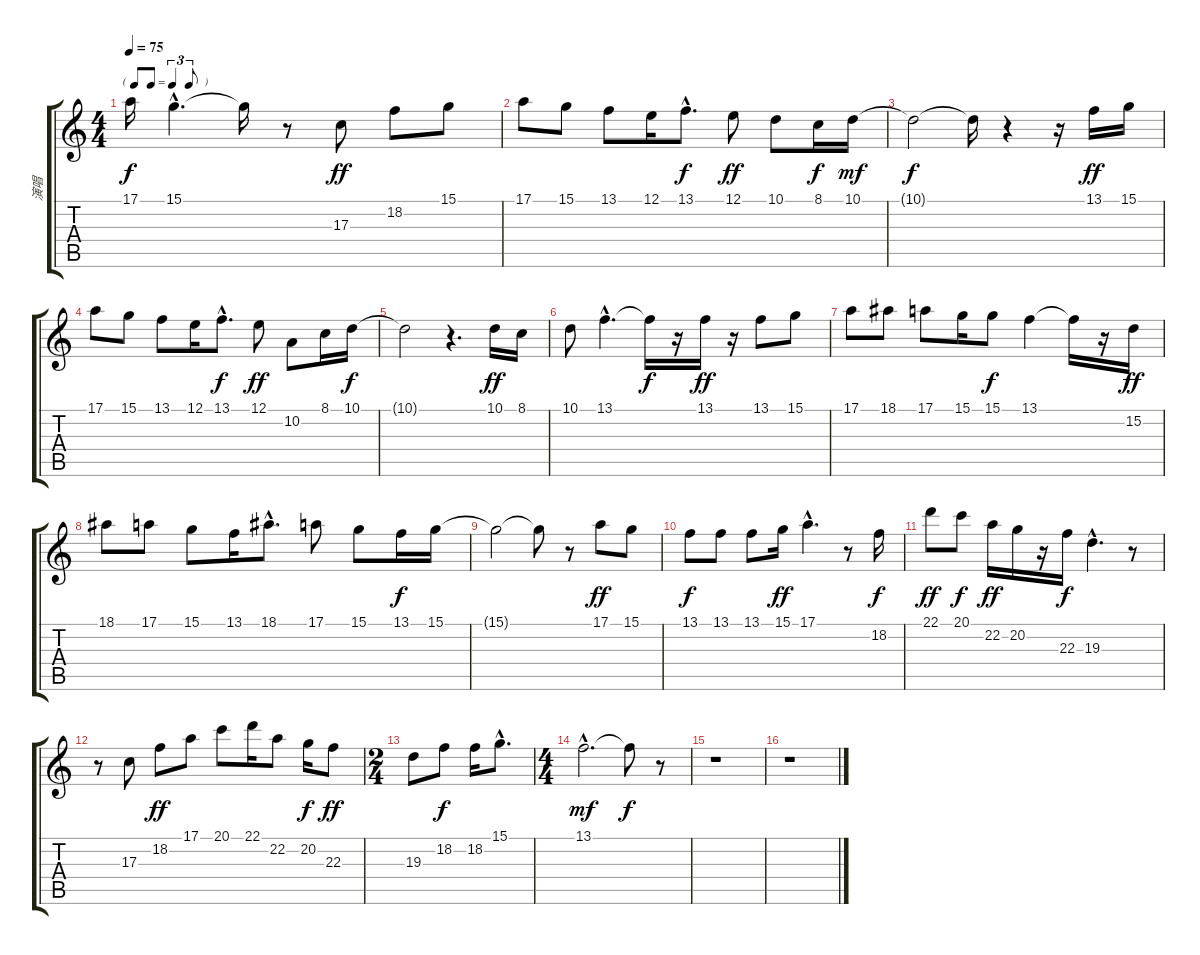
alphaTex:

\track ("演唱" "演唱") {instrument ocarina}
\staff {score tabs}
\tuning (E4 B3 G3 D3 A2 E2) {hide}
\ts (4 4)
\tf triplet8th
\tempo 75
\clef g2
\ks c
17.1{t}.16{dy f} 15.1{hac}.4{d} 15.1{t}.16 r.8 17.3.8{dy ff} 18.2.8 15.1.8 |
17.1.8 15.1.8 13.1.8 12.1.16 13.1{hac}.8{d dy f} 12.1.8{dy ff} 10.1.8 8.1.16{dy f} 10.1.16{dy mf} |
10.1{t}.2{dy f} 10.1{t}.16 r.4 r.16 13.1.16{dy ff} 15.1.16 |
17.1.8 15.1.8 13.1.8 12.1.16 13.1{hac}.8{d dy f} 12.1.8{dy ff} 10.2.8 8.1.16 10.1.16{dy f} |
10.1{t}.2 r.4{d} 10.1.16{dy ff} 8.1.16 |
10.1.8 13.1{hac}.4{d} 13.1{t}.16{dy f} r.16 13.1.16{dy ff} r.16 13.1.8 15.1.8 |
17.1.8 18.1.8 17.1.8 15.1.16 15.1.8{dy f} 13.1.4 13.1{t}.16 r.16 15.2.16{dy ff} |
18.1.8 17.1.8 15.1.8 13.1.16 18.1{hac}.8{d} 17.1.8 15.1.8 13.1.16{dy f} 15.1.16 |
15.1{t}.2 15.1{t}.8 r.8 17.1.8{dy ff} 15.1.8 |
13.1.8{dy f} 13.1.8 13.1.8 15.1.16{dy ff} 17.1{hac}.4{d} r.8 18.2.16{dy f} |
22.1.8{dy ff} 20.1.8{dy f} 22.2.16{dy ff} 20.2.16 r.16 22.3.16{dy f} 19.3{hac}.4{d} r.8 |
r.8 17.3.8 18.2.8{dy ff} 17.1.8 20.1.8 22.1.16 22.2.8 20.2.16{dy f} 22.3.8{dy ff} |
\ts (2 4)
19.3.8 18.2.8{dy f} 18.2.16 15.1{hac}.8{d} |
\ts (4 4)
13.1{hac}.2{d dy mf} 13.1{t}.8{dy f} r.8 |
r.1 |
r.1
